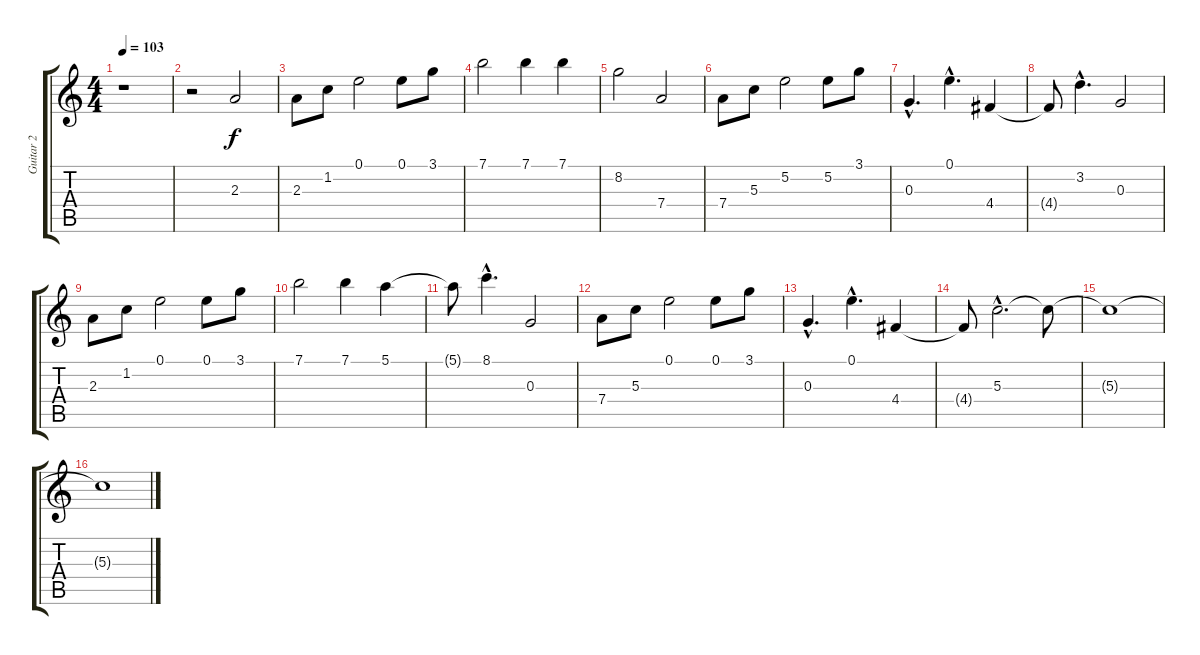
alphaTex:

\track ("Guitar 2" "Guitar 2") {instrument distortionguitar}
\staff {score tabs}
\tuning (E4 B3 G3 D3 A2 E2) {hide}
\ts (4 4)
\tempo 103
\clef g2
\ks c
r.1{dy f instrument distortionguitar} |
r.2 2.3.2 |
2.3.8 1.2.8 0.1.2 0.1.8 3.1.8 |
7.1.2 7.1.4 7.1.4 |
8.2.2 7.4.2 |
7.4.8 5.3.8 5.2.2 5.2.8 3.1.8 |
0.3{hac}.4{d} 0.1{hac}.4{d} 4.4.4 |
4.4{t}.8 3.2{hac}.4{d} 0.3.2 |
2.3.8 1.2.8 0.1.2 0.1.8 3.1.8 |
7.1.2 7.1.4 5.1.4 |
5.1{t}.8 8.1{hac}.4{d} 0.3.2 |
7.4.8 5.3.8 0.1.2 0.1.8 3.1.8 |
0.3{hac}.4{d} 0.1{hac}.4{d} 4.4.4 |
4.4{t}.8 5.3{hac}.2{d} 5.3{t}.8 |
5.3{t}.1 |
5.3{t}.1
